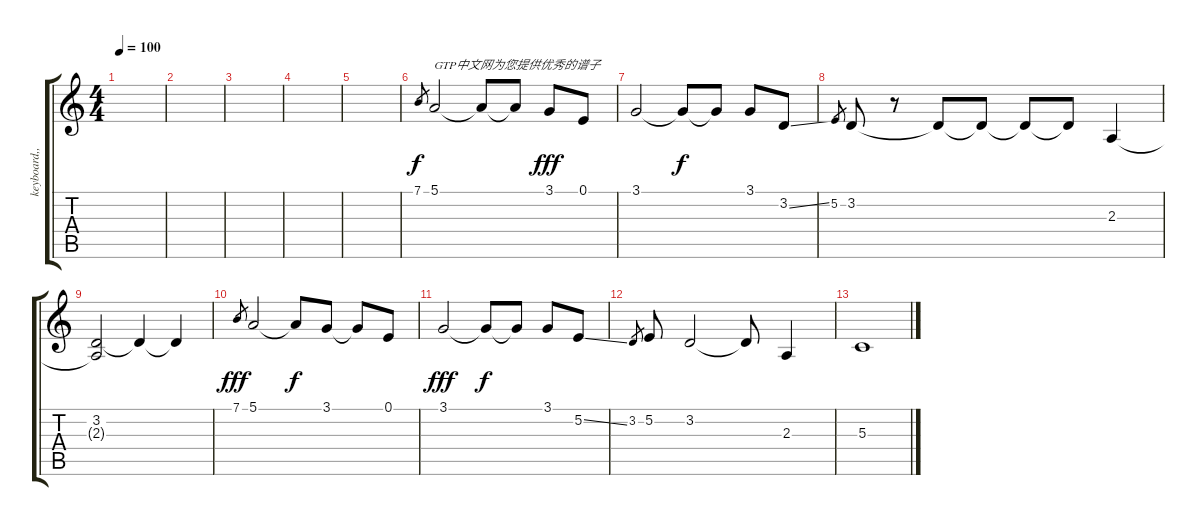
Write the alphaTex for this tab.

\track ("keyboard,,," "keyboard,,") {instrument lead6voice}
\staff {score tabs}
\tuning (E4 B3 G3 D3 A2 E2) {hide}
\ts (4 4)
\tempo 100
\clef g2
\ks c
|
|
|
|
|
7.1.8{gr} 5.1.2{txt "GTP中文网为您提供优秀的谱子" balance 4 instrument lead6voice} 5.1{t}.8{dy f} 5.1{t}.8 3.1.8{dy fff} 0.1.8 |
3.1.2 3.1{t}.8{dy f} 3.1{t}.8 3.1.8 3.2{ss}.8 |
5.2.8{gr} 3.2.8 r.8 3.2{t}.8 3.2{t}.8 3.2{t}.8 3.2{t}.8 2.3.4 |
(3.2 2.3{t}).2 3.2{t}.4 3.2{t}.4 |
7.1.8{gr dy fff} 5.1.2 5.1{t}.8{dy f} 3.1.8 3.1{t}.8 0.1.8 |
3.1.2{dy fff} 3.1{t}.8{dy f} 3.1{t}.8 3.1.8 5.2{ss}.8 |
3.2.8{gr} 5.2.8 3.2.2 3.2{t}.8 2.3.4 |
5.3.1
